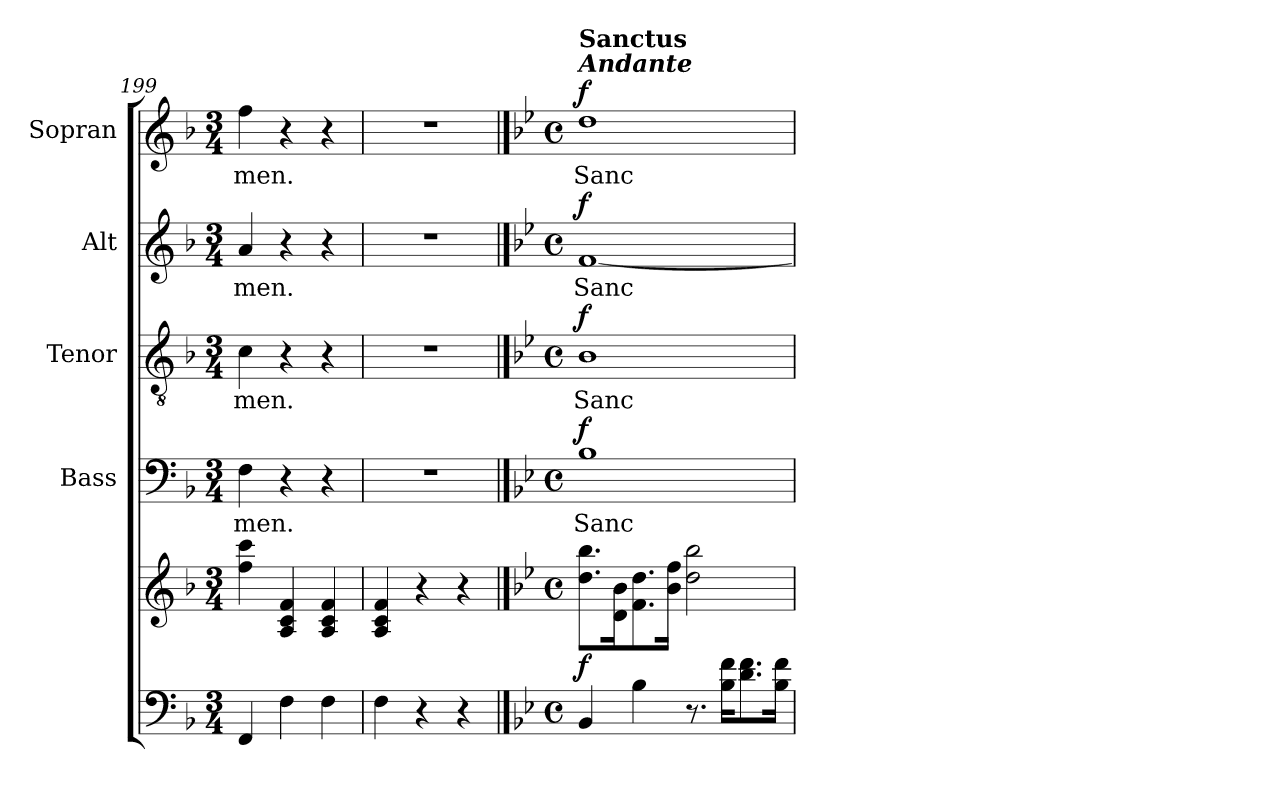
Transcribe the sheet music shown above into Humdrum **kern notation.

**kern	**kern	**dynam	**kern	**text	**dynam	**kern	**text	**dynam	**kern	**text	**dynam	**kern	**text	**dynam
*part5	*part5	*part5	*part4	*part4	*part4	*part3	*part3	*part3	*part2	*part2	*part2	*part1	*part1	*part1
*staff6	*staff5	*staff5/6	*staff4	*staff4	*staff4	*staff3	*staff3	*staff3	*staff2	*staff2	*staff2	*staff1	*staff1	*staff1
*	*	*	*I"Bass	*	*	*I"Tenor	*	*	*I"Alt	*	*	*I"Sopran	*	*
*	*	*	*I'B.	*	*	*I'T.	*	*	*I'A.	*	*	*I'S.	*	*
*clefF4	*clefG2	*	*clefF4	*	*	*clefGv2	*	*	*clefG2	*	*	*clefG2	*	*
*k[b-]	*k[b-]	*	*k[b-]	*	*	*k[b-]	*	*	*k[b-]	*	*	*k[b-]	*	*
*F:	*F:	*	*F:	*	*	*F:	*	*	*F:	*	*	*F:	*	*
*M3/4	*M3/4	*	*M3/4	*	*	*M3/4	*	*	*M3/4	*	*	*M3/4	*	*
=199	=199	=199	=199	=199	=199	=199	=199	=199	=199	=199	=199	=199	=199	=199
!	!	!	!	!LO:LY:b	!	!	!LO:LY:b	!	!	!LO:LY:b	!	!	!LO:LY:b	!
4FF/	4ff\ 4ccc\	.	4F\	-men.	.	4c\	-men.	.	4a/	-men.	.	4ff\	-men.	.
4F\	4A/ 4c/ 4f/	.	4r	.	.	4r	.	.	4r	.	.	4r	.	.
4F\	4A/ 4c/ 4f/	.	4r	.	.	4r	.	.	4r	.	.	4r	.	.
=200	=200	=200	=200	=200	=200	=200	=200	=200	=200	=200	=200	=200	=200	=200
4F\	4A/ 4c/ 4f/	.	2.r	.	.	2.r	.	.	2.r	.	.	2.r	.	.
4r	4r	.	.	.	.	.	.	.	.	.	.	.	.	.
4r	4r	.	.	.	.	.	.	.	.	.	.	.	.	.
!!LO:LB:g=z
==201	==201	==201	==201	==201	==201	==201	==201	==201	==201	==201	==201	==201	==201	==201
*k[b-e-]	*k[b-e-]	*	*k[b-e-]	*	*	*k[b-e-]	*	*	*k[b-e-]	*	*	*k[b-e-]	*	*
*B-:	*B-:	*	*B-:	*	*	*B-:	*	*	*B-:	*	*	*B-:	*	*
*M4/4	*M4/4	*	*M4/4	*	*	*M4/4	*	*	*M4/4	*	*	*M4/4	*	*
*met(c)	*met(c)	*	*met(c)	*	*	*met(c)	*	*	*met(c)	*	*	*met(c)	*	*
!	!	!	!	!	!	!	!	!	!	!	!	!LO:TX:a:Bi:t=Andante	!	!
!	!	!	!	!	!	!	!	!	!	!	!	!LO:TX:a:B:t=Sanctus	!	!
!	!	!LO:DY:b	!	!LO:LY:b	!LO:DY:a	!	!LO:LY:b	!LO:DY:a	!	!LO:LY:b	!LO:DY:a	!	!LO:LY:b	!LO:DY:b
4BB-/	8.dd\ 8.bb-\L	f	1B-	Sanc-	f	1B-	Sanc-	f	[1f	Sanc-	f	1dd	Sanc-	f
.	16d\ 16b-\k	.	.	.	.	.	.	.	.	.	.	.	.	.
4B-\	8.f\ 8.dd\	.	.	.	.	.	.	.	.	.	.	.	.	.
.	16b-\ 16ff\Jk	.	.	.	.	.	.	.	.	.	.	.	.	.
8.r	2dd\ 2bb-\	.	.	.	.	.	.	.	.	.	.	.	.	.
16B-\ 16f\KL	.	.	.	.	.	.	.	.	.	.	.	.	.	.
8.d\ 8.f\	.	.	.	.	.	.	.	.	.	.	.	.	.	.
16B-\ 16f\Jk	.	.	.	.	.	.	.	.	.	.	.	.	.	.
=	=	=	=	=	=	=	=	=	=	=	=	=	=	=
*-	*-	*-	*-	*-	*-	*-	*-	*-	*-	*-	*-	*-	*-	*-
